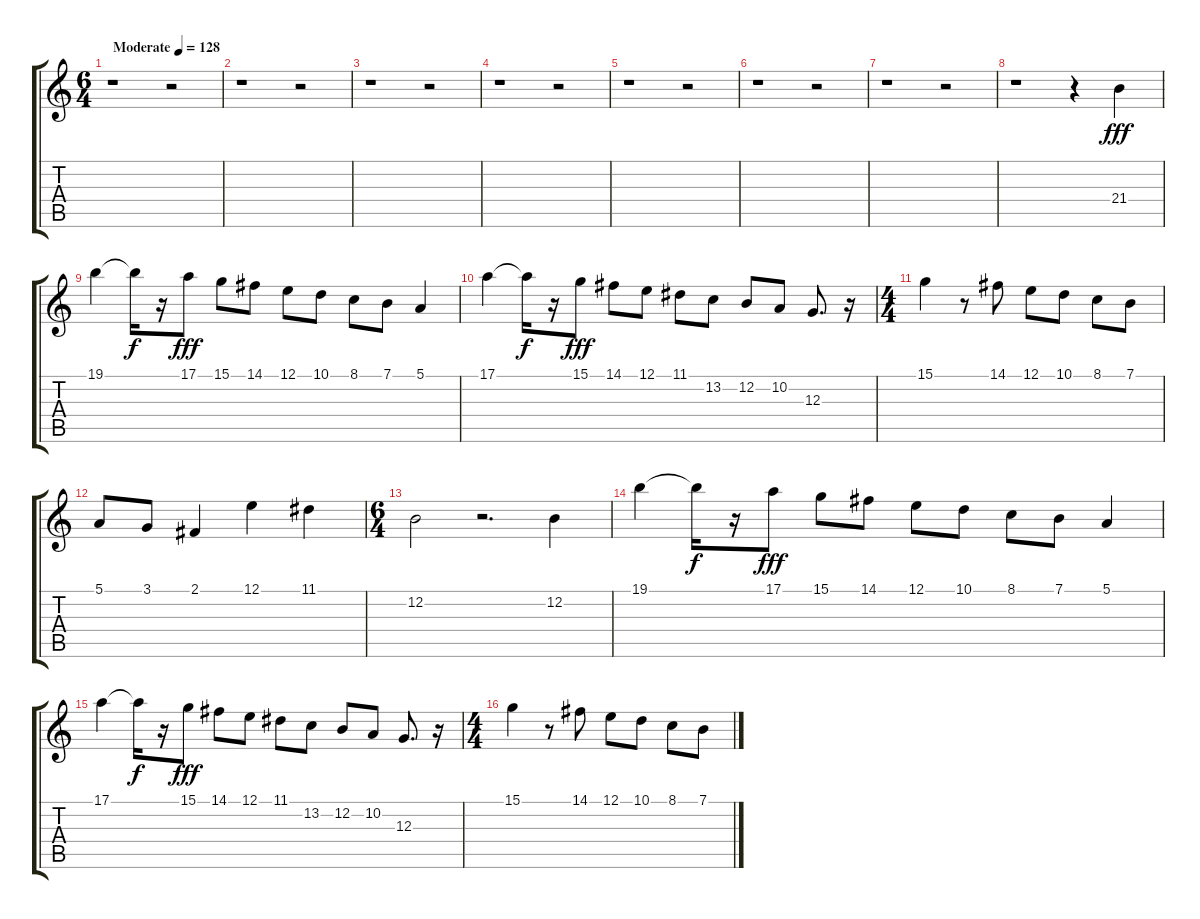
\track "" {instrument fx7echoes}
\staff {score tabs}
\tuning (E4 B3 G3 D3 A2 E2) {hide}
\ts (6 4)
\tempo (128 "Moderate")
\clef g2
\ks c
r.1{dy fff instrument fx7echoes} r.2 |
r.1 r.2 |
r.1 r.2 |
r.1 r.2 |
r.1 r.2 |
r.1 r.2 |
r.1 r.2 |
r.1 r.4 21.4.4 |
19.1.4 19.1{t}.16{dy f} r.16 17.1.8{dy fff} 15.1.8 14.1.8 12.1.8 10.1.8 8.1.8 7.1.8 5.1.4 |
17.1.4 17.1{t}.16{dy f} r.16 15.1.8{dy fff} 14.1.8 12.1.8 11.1.8 13.2.8 12.2.8 10.2.8 12.3.8{d} r.16 |
\ts (4 4)
15.1.4 r.8 14.1.8 12.1.8 10.1.8 8.1.8 7.1.8 |
5.1.8 3.1.8 2.1.4 12.1.4 11.1.4 |
\ts (6 4)
12.2.2 r.2{d} 12.2.4 |
19.1.4 19.1{t}.16{dy f} r.16 17.1.8{dy fff} 15.1.8 14.1.8 12.1.8 10.1.8 8.1.8 7.1.8 5.1.4 |
17.1.4 17.1{t}.16{dy f} r.16 15.1.8{dy fff} 14.1.8 12.1.8 11.1.8 13.2.8 12.2.8 10.2.8 12.3.8{d} r.16 |
\ts (4 4)
15.1.4 r.8 14.1.8 12.1.8 10.1.8 8.1.8 7.1.8
